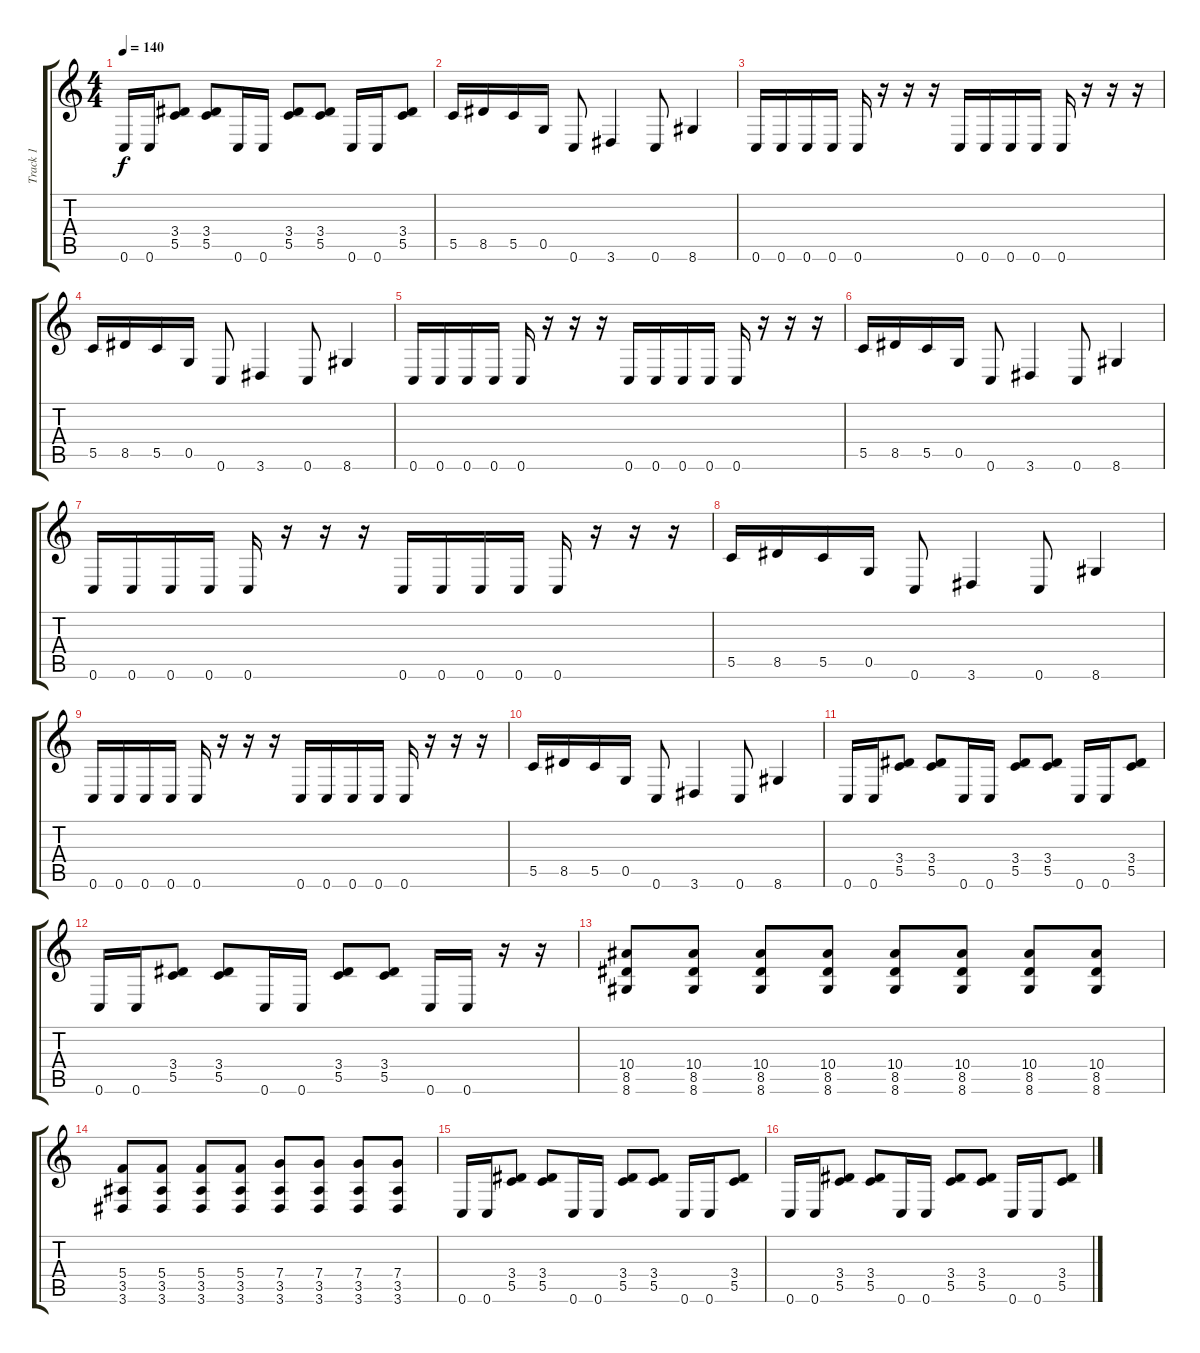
\track ("Track 1" "Track 1") {instrument overdrivenguitar}
\staff {score tabs}
\tuning (D4 A3 F3 C3 G2 C2) {hide}
\ts (4 4)
\tempo 140
\clef g2
\ks c
0.6.16{dy f} 0.6.16 (3.4 5.5).8 (3.4 5.5).8 0.6.16 0.6.16 (3.4 5.5).8 (3.4 5.5).8 0.6.16 0.6.16 (3.4 5.5).8 |
5.5.16 8.5.16 5.5.16 0.5.16 0.6.8 3.6.4 0.6.8 8.6.4 |
0.6.16 0.6.16 0.6.16 0.6.16 0.6.16 r.16 r.16 r.16 0.6.16 0.6.16 0.6.16 0.6.16 0.6.16 r.16 r.16 r.16 |
5.5.16 8.5.16 5.5.16 0.5.16 0.6.8 3.6.4 0.6.8 8.6.4 |
0.6.16 0.6.16 0.6.16 0.6.16 0.6.16 r.16 r.16 r.16 0.6.16 0.6.16 0.6.16 0.6.16 0.6.16 r.16 r.16 r.16 |
5.5.16 8.5.16 5.5.16 0.5.16 0.6.8 3.6.4 0.6.8 8.6.4 |
0.6.16 0.6.16 0.6.16 0.6.16 0.6.16 r.16 r.16 r.16 0.6.16 0.6.16 0.6.16 0.6.16 0.6.16 r.16 r.16 r.16 |
5.5.16 8.5.16 5.5.16 0.5.16 0.6.8 3.6.4 0.6.8 8.6.4 |
0.6.16 0.6.16 0.6.16 0.6.16 0.6.16 r.16 r.16 r.16 0.6.16 0.6.16 0.6.16 0.6.16 0.6.16 r.16 r.16 r.16 |
5.5.16 8.5.16 5.5.16 0.5.16 0.6.8 3.6.4 0.6.8 8.6.4 |
0.6.16 0.6.16 (3.4 5.5).8 (3.4 5.5).8 0.6.16 0.6.16 (3.4 5.5).8 (3.4 5.5).8 0.6.16 0.6.16 (3.4 5.5).8 |
0.6.16 0.6.16 (3.4 5.5).8 (3.4 5.5).8 0.6.16 0.6.16 (3.4 5.5).8 (3.4 5.5).8 0.6.16 0.6.16 r.16 r.16 |
(10.4 8.5 8.6).8 (10.4 8.5 8.6).8 (10.4 8.5 8.6).8 (10.4 8.5 8.6).8 (10.4 8.5 8.6).8 (10.4 8.5 8.6).8 (10.4 8.5 8.6).8 (10.4 8.5 8.6).8 |
(5.4 3.5 3.6).8 (5.4 3.5 3.6).8 (5.4 3.5 3.6).8 (5.4 3.5 3.6).8 (7.4 3.5 3.6).8 (7.4 3.5 3.6).8 (7.4 3.5 3.6).8 (7.4 3.5 3.6).8 |
0.6.16 0.6.16 (3.4 5.5).8 (3.4 5.5).8 0.6.16 0.6.16 (3.4 5.5).8 (3.4 5.5).8 0.6.16 0.6.16 (3.4 5.5).8 |
0.6.16 0.6.16 (3.4 5.5).8 (3.4 5.5).8 0.6.16 0.6.16 (3.4 5.5).8 (3.4 5.5).8 0.6.16 0.6.16 (3.4 5.5).8
